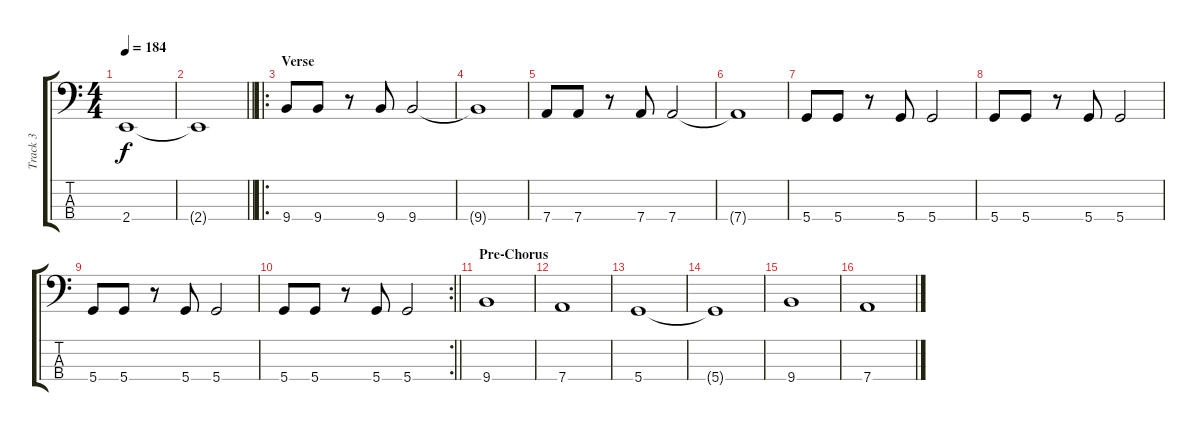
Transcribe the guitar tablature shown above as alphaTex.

\track ("Track 3" "Track 3") {instrument electricbassfinger}
\staff {score tabs}
\tuning (G2 D2 A1 D1) {hide}
\ts (4 4)
\tempo 184
\clef f4
\ks c
2.4.1{dy f} |
\barLineRight lightlight
2.4{t}.1 |
\ro
\section ("" "Verse")
9.4.8 9.4.8 r.8 9.4.8 9.4.2 |
9.4{t}.1 |
7.4.8 7.4.8 r.8 7.4.8 7.4.2 |
7.4{t}.1 |
5.4.8 5.4.8 r.8 5.4.8 5.4.2 |
5.4.8 5.4.8 r.8 5.4.8 5.4.2 |
5.4.8 5.4.8 r.8 5.4.8 5.4.2 |
\rc 2
\barLineRight lightlight
5.4.8 5.4.8 r.8 5.4.8 5.4.2 |
\section ("" "Pre-Chorus")
9.4.1 |
7.4.1 |
5.4.1 |
5.4{t}.1 |
9.4.1 |
7.4.1
